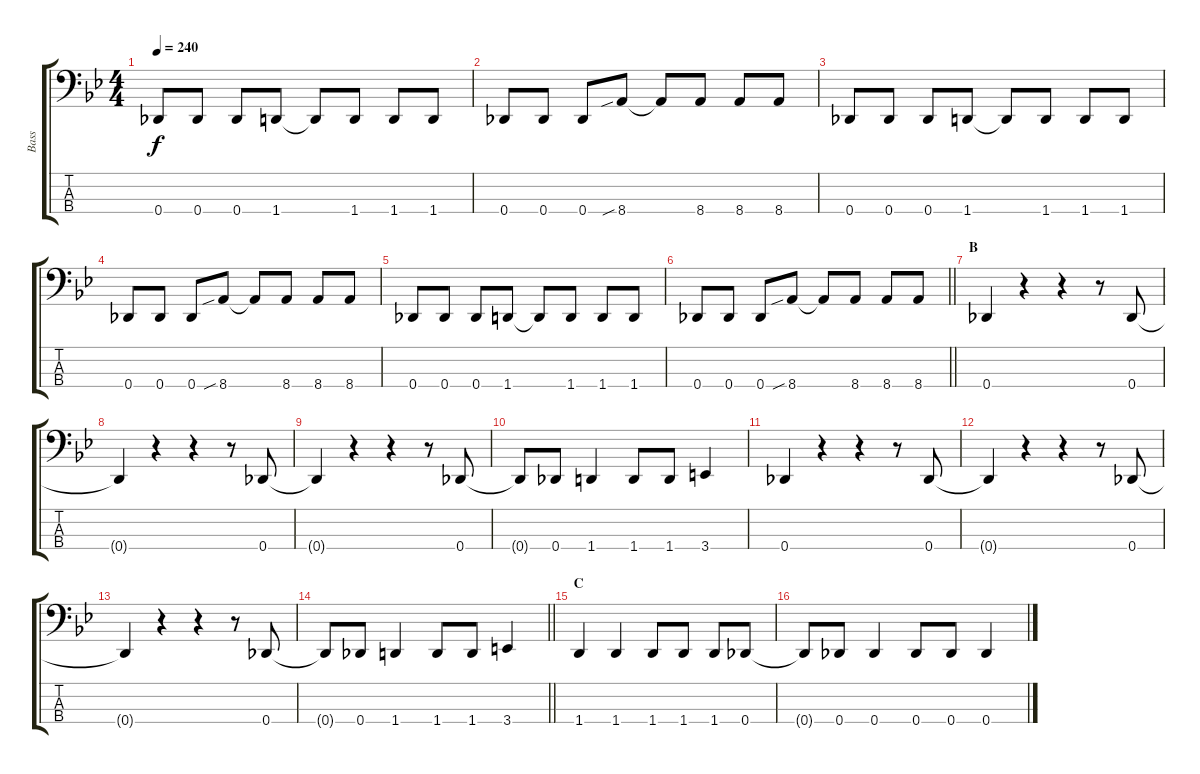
\track ("Bass" "Bass") {instrument electricbasspick}
\staff {score tabs}
\tuning (Gb2 Db2 Ab1 Db1) {hide}
\ts (4 4)
\tempo 240
\clef f4
\ks bb
0.4.8{dy f} 0.4.8 0.4.8 1.4.8 1.4{t}.8 1.4.8 1.4.8 1.4.8 |
0.4.8 0.4.8 0.4.8 8.4{sib}.8 8.4{t}.8 8.4.8 8.4.8 8.4.8 |
0.4.8 0.4.8 0.4.8 1.4.8 1.4{t}.8 1.4.8 1.4.8 1.4.8 |
0.4.8 0.4.8 0.4.8 8.4{sib}.8 8.4{t}.8 8.4.8 8.4.8 8.4.8 |
0.4.8 0.4.8 0.4.8 1.4.8 1.4{t}.8 1.4.8 1.4.8 1.4.8 |
\barLineRight lightlight
0.4.8 0.4.8 0.4.8 8.4{sib}.8 8.4{t}.8 8.4.8 8.4.8 8.4.8 |
\section ("" "B")
0.4.4 r.4 r.4 r.8 0.4.8 |
0.4{t}.4 r.4 r.4 r.8 0.4.8 |
0.4{t}.4 r.4 r.4 r.8 0.4.8 |
0.4{t}.8 0.4.8 1.4.4 1.4.8 1.4.8 3.4.4 |
0.4.4 r.4 r.4 r.8 0.4.8 |
0.4{t}.4 r.4 r.4 r.8 0.4.8 |
0.4{t}.4 r.4 r.4 r.8 0.4.8 |
\barLineRight lightlight
0.4{t}.8 0.4.8 1.4.4 1.4.8 1.4.8 3.4.4 |
\section ("" "C")
1.4.4 1.4.4 1.4.8 1.4.8 1.4.8 0.4.8 |
0.4{t}.8 0.4.8 0.4.4 0.4.8 0.4.8 0.4.4
